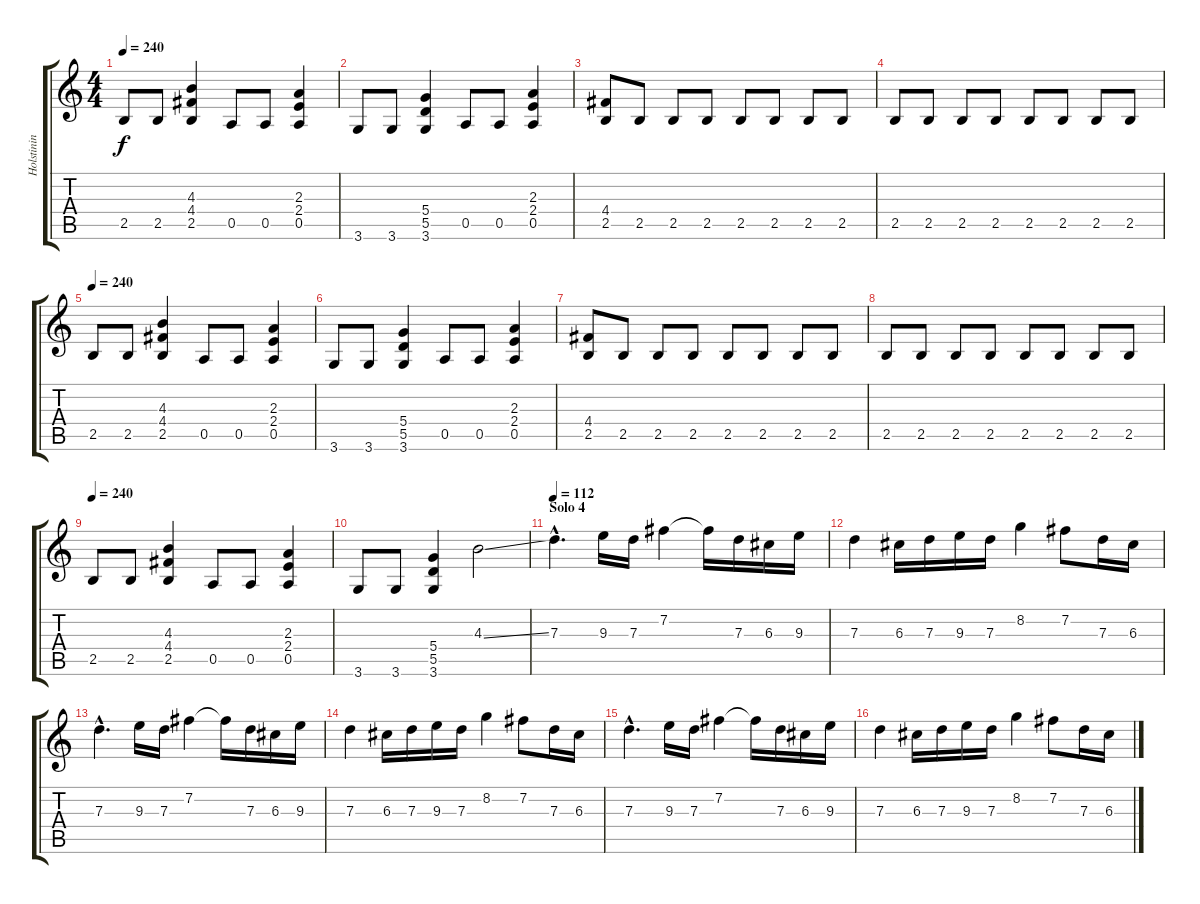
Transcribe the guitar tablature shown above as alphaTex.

\track ("Holstinin" "Holstinin") {instrument overdrivenguitar}
\staff {score tabs}
\tuning (E4 B3 G3 D3 A2 E2) {hide}
\ts (4 4)
\tempo 240
\clef g2
\ks c
2.5.8{dy f} 2.5.8 (4.3 4.4 2.5).4 0.5.8 0.5.8 (2.3 2.4 0.5).4 |
3.6.8 3.6.8 (5.4 5.5 3.6).4 0.5.8 0.5.8 (2.3 2.4 0.5).4 |
(4.4 2.5).8 2.5.8 2.5.8 2.5.8 2.5.8 2.5.8 2.5.8 2.5.8 |
2.5.8 2.5.8 2.5.8 2.5.8 2.5.8 2.5.8 2.5.8 2.5.8 |
\tempo 240
2.5.8 2.5.8 (4.3 4.4 2.5).4 0.5.8 0.5.8 (2.3 2.4 0.5).4 |
3.6.8 3.6.8 (5.4 5.5 3.6).4 0.5.8 0.5.8 (2.3 2.4 0.5).4 |
(4.4 2.5).8 2.5.8 2.5.8 2.5.8 2.5.8 2.5.8 2.5.8 2.5.8 |
2.5.8 2.5.8 2.5.8 2.5.8 2.5.8 2.5.8 2.5.8 2.5.8 |
\tempo 240
2.5.8 2.5.8 (4.3 4.4 2.5).4 0.5.8 0.5.8 (2.3 2.4 0.5).4 |
3.6.8 3.6.8 (5.4 5.5 3.6).4 4.3{ss}.2 |
\section ("" "Solo 4")
\tempo 112
7.3{hac}.4{d volume 12} 9.3.16 7.3.16 7.2.4 7.2{t}.16 7.3.16 6.3.16 9.3.16 |
7.3.4 6.3.16 7.3.16 9.3.16 7.3.16 8.2.4 7.2.8 7.3.16 6.3.16 |
7.3{hac}.4{d} 9.3.16 7.3.16 7.2.4 7.2{t}.16 7.3.16 6.3.16 9.3.16 |
7.3.4 6.3.16 7.3.16 9.3.16 7.3.16 8.2.4 7.2.8 7.3.16 6.3.16 |
7.3{hac}.4{d} 9.3.16 7.3.16 7.2.4 7.2{t}.16 7.3.16 6.3.16 9.3.16 |
7.3.4 6.3.16 7.3.16 9.3.16 7.3.16 8.2.4 7.2.8 7.3.16 6.3.16
